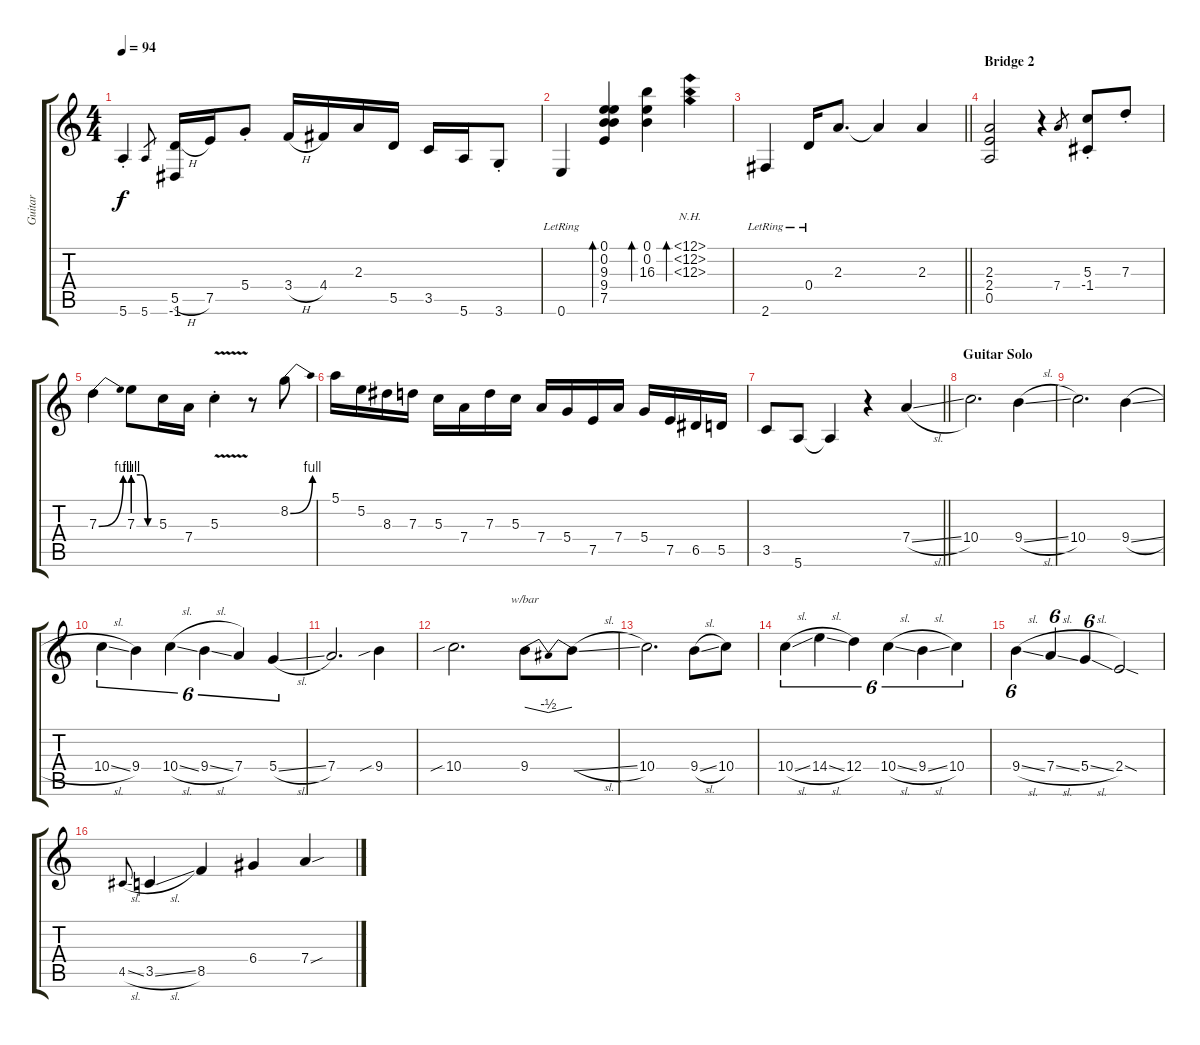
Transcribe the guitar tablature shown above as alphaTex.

\track ("Guitar" "Guitar") {mute instrument overdrivenguitar}
\staff {score tabs}
\tuning (E4 B3 G3 D3 A2 E2) {hide}
\ts (4 4)
\tempo 94
\clef g2
\ks c
5.6{st}.4{dy f} 5.6.8{gr} (5.5{h} -1.6).16 7.5.16 5.4{st}.8 3.4{h}.16 4.4.16 2.3.16 5.5.16 3.5.16 5.6.16 3.6{st}.8 |
0.6{lr}.4 (0.1 0.2 9.3 9.4 7.5).4{bd 120} (0.1 0.2 16.3).4{bd 120} (12.1{nh} 12.2{nh} 12.3{nh}).4{bd 120} |
\barLineRight lightlight
2.6{lr}.4 0.4{lr}.16 2.3.8{d} 2.3{t}.4 2.3.4 |
\section ("" "Bridge 2")
(2.3 2.4 0.5).2 r.4 7.4.8{gr} (5.3{st} -1.4).8 7.3{st}.8 |
7.3{be (bend 0 0 60 4)}.4 7.3{be (custom 0 4 20 4 40 0 60 0)}.8 5.3.16 7.4.16 5.3{v st}.4 r.8 8.2{be (bend 0 0 60 4)}.8 |
5.1.16 5.2.16 8.3.16 7.3.16 5.3.16 7.4.16 7.3.16 5.3.16 7.4.16 5.4.16 7.5.16 7.4.16 5.4.16 7.5.16 6.5.16 5.5.16 |
\barLineRight lightlight
3.5.8 5.6.8 5.6{t}.4 r.4 7.4{sl}.4 |
\section ("" "Guitar Solo")
10.4.2{d} 9.4{sl}.4 |
10.4.2{d} 9.4{sl}.4 |
10.4{sl}.4{tu (6 4)} 9.4.4{tu (6 4)} 10.4{sl}.4{tu (6 4)} 9.4{sl}.4{tu (6 4)} 7.4.4{tu (6 4)} 5.4{sl}.4{tu (6 4)} |
7.4.2{d} 9.4{sib}.4 |
10.4{sib}.2{d} 9.4.8{tbe (dip default 0 0 30 -2 60 0)} 9.4{sl t}.8 |
10.4.2{d} 9.4{sl}.8 10.4.8 |
10.4{sl}.4{tu (6 4)} 14.4{sl}.4{tu (6 4)} 12.4.4{tu (6 4)} 10.4{sl}.4{tu (6 4)} 9.4{sl}.4{tu (6 4)} 10.4.4{tu (6 4)} |
9.4{sl}.4{tu (6 4)} 7.4{sl}.4{tu (6 4)} 5.4{sl}.4{tu (6 4)} 2.4{sod}.2 |
4.5{sl}.8{gr onbeat} 3.5{sl}.4 8.5.4 6.4.4 7.4{sou}.4
